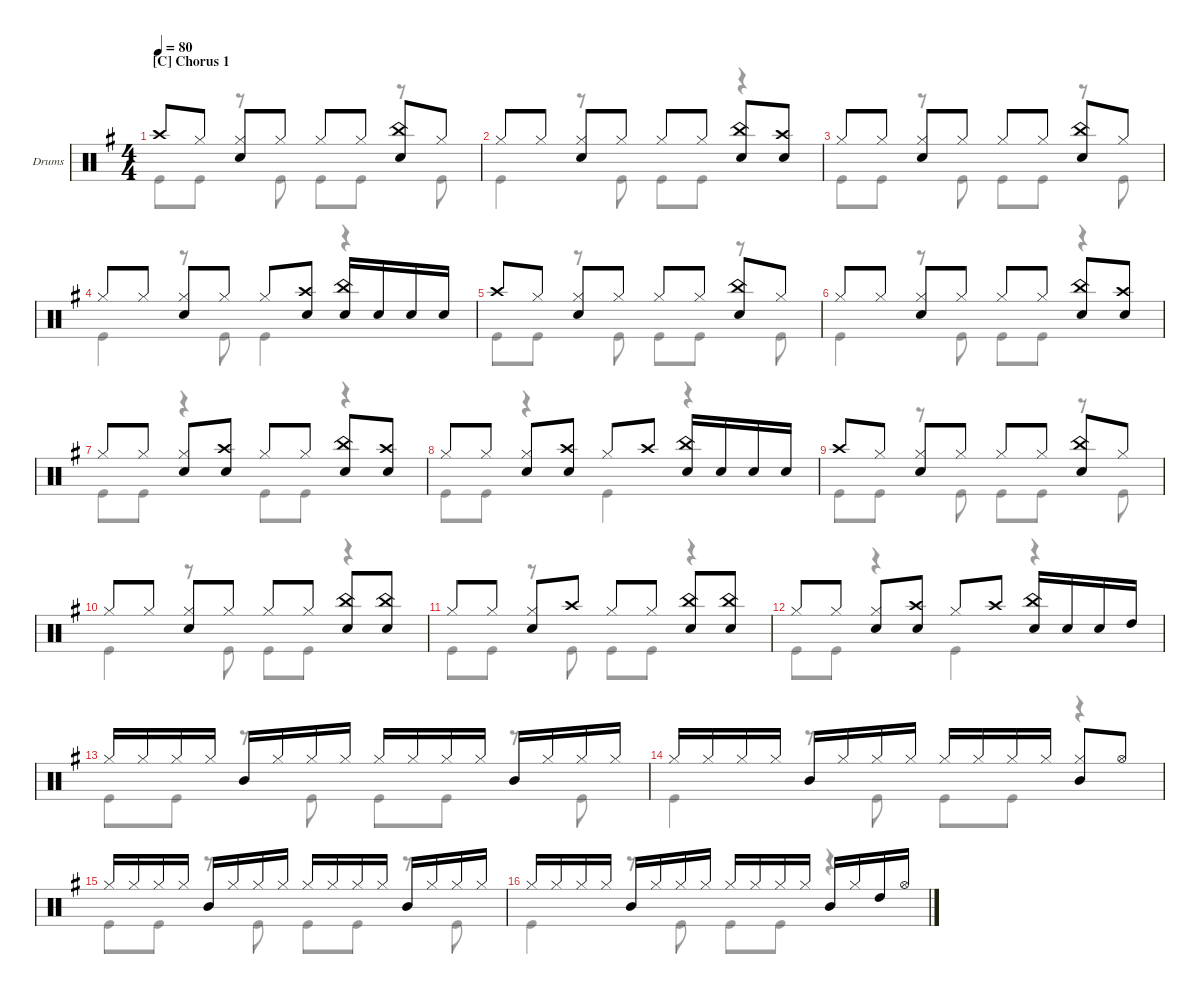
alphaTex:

\hideDynamics
\bracketExtendMode nobrackets
\firstSystemTrackNameOrientation horizontal
\otherSystemsTrackNameOrientation horizontal
\track ("Drums" "Drums") {multiBarRest instrument percussion}
\staff {score}
\articulation defaults
\voice
\ts (4 4)
\section ("C" "Chorus 1")
\tempo 80
\clef neutral
\ks g "Crash high (hit)".8{dy f} "Hi-Hat (closed)".8
("Hi-Hat (closed)" "Snare (hit) 2").8 "Hi-Hat (closed)".8 "Hi-Hat (closed)".8 "Hi-Hat (closed)".8 ("China (hit)" "Snare (hit) 2").8 "Hi-Hat (closed)".8 |
"Hi-Hat (closed)".8 "Hi-Hat (closed)".8 ("Hi-Hat (closed)" "Snare (hit) 2").8 "Hi-Hat (closed)".8 "Hi-Hat (closed)".8 "Hi-Hat (closed)".8 ("China (hit)" "Snare (hit) 2").8 ("Snare (hit) 2" "Crash high (hit)").8 |
"Hi-Hat (closed)".8 "Hi-Hat (closed)".8 ("Hi-Hat (closed)" "Snare (hit) 2").8 "Hi-Hat (closed)".8 "Hi-Hat (closed)".8 "Hi-Hat (closed)".8 ("China (hit)" "Snare (hit) 2").8 "Hi-Hat (closed)".8 |
"Hi-Hat (closed)".8 "Hi-Hat (closed)".8 ("Hi-Hat (closed)" "Snare (hit) 2").8 "Hi-Hat (closed)".8 "Hi-Hat (closed)".8 ("Snare (hit) 2" "Crash high (hit)").8 ("Snare (hit) 2" "China (hit)").16 "Snare (hit) 2".16 "Snare (hit) 2".16 "Snare (hit) 2".16 |
"Crash high (hit)".8 "Hi-Hat (closed)".8 ("Hi-Hat (closed)" "Snare (hit) 2").8 "Hi-Hat (closed)".8 "Hi-Hat (closed)".8 "Hi-Hat (closed)".8 ("China (hit)" "Snare (hit) 2").8 "Hi-Hat (closed)".8 |
"Hi-Hat (closed)".8 "Hi-Hat (closed)".8 ("Hi-Hat (closed)" "Snare (hit) 2").8 "Hi-Hat (closed)".8 "Hi-Hat (closed)".8 "Hi-Hat (closed)".8 ("China (hit)" "Snare (hit) 2").8 ("Snare (hit) 2" "Crash high (hit)").8 |
"Hi-Hat (closed)".8 "Hi-Hat (closed)".8 ("Hi-Hat (closed)" "Snare (hit) 2").8 ("Snare (hit) 2" "Crash high (hit)").8 "Hi-Hat (closed)".8 "Hi-Hat (closed)".8 ("China (hit)" "Snare (hit) 2").8 ("Snare (hit) 2" "Crash high (hit)").8 |
"Hi-Hat (closed)".8 "Hi-Hat (closed)".8 ("Hi-Hat (closed)" "Snare (hit) 2").8 ("Snare (hit) 2" "Crash high (hit)").8 "Hi-Hat (closed)".8 "Crash high (hit)".8 ("Snare (hit) 2" "China (hit)").16 "Snare (hit) 2".16 "Snare (hit) 2".16 "Snare (hit) 2".16 |
"Crash high (hit)".8 "Hi-Hat (closed)".8 ("Hi-Hat (closed)" "Snare (hit) 2").8 "Hi-Hat (closed)".8 "Hi-Hat (closed)".8 "Hi-Hat (closed)".8 ("China (hit)" "Snare (hit) 2").8 "Hi-Hat (closed)".8 |
"Hi-Hat (closed)".8 "Hi-Hat (closed)".8 ("Hi-Hat (closed)" "Snare (hit) 2").8 "Hi-Hat (closed)".8 "Hi-Hat (closed)".8 "Hi-Hat (closed)".8 ("China (hit)" "Snare (hit) 2").8 ("Snare (hit) 2" "China (hit)").8 |
"Hi-Hat (closed)".8 "Hi-Hat (closed)".8 ("Hi-Hat (closed)" "Snare (hit) 2").8 "Crash high (hit)".8 "Hi-Hat (closed)".8 "Hi-Hat (closed)".8 ("China (hit)" "Snare (hit) 2").8 ("Snare (hit) 2" "China (hit)").8 |
"Hi-Hat (closed)".8 "Hi-Hat (closed)".8 ("Hi-Hat (closed)" "Snare (hit) 2").8 ("Snare (hit) 2" "Crash high (hit)").8 "Hi-Hat (closed)".8 "Crash high (hit)".8 ("Snare (hit) 2" "China (hit)").16 "Snare (hit) 2".16 "Snare (hit) 2".16{dy mf} "High Tom (hit)".16{dy f} |
"Hi-Hat (closed)".16 "Hi-Hat (closed)".16 "Hi-Hat (closed)".16 "Hi-Hat (closed)".16 "Mid Tom (hit)".16 "Hi-Hat (closed)".16 "Hi-Hat (closed)".16 "Hi-Hat (closed)".16 "Hi-Hat (closed)".16 "Hi-Hat (closed)".16 "Hi-Hat (closed)".16 "Hi-Hat (closed)".16 "Mid Tom (hit)".16 "Hi-Hat (closed)".16 "Hi-Hat (closed)".16 "Hi-Hat (closed)".16 |
"Hi-Hat (closed)".16 "Hi-Hat (closed)".16 "Hi-Hat (closed)".16 "Hi-Hat (closed)".16 "Mid Tom (hit)".16 "Hi-Hat (closed)".16 "Hi-Hat (closed)".16 "Hi-Hat (closed)".16 "Hi-Hat (closed)".16 "Hi-Hat (closed)".16 "Hi-Hat (closed)".16 "Hi-Hat (closed)".16 ("Hi-Hat (closed)" "Mid Tom (hit)").8 "Hi-Hat (open)".8 |
"Hi-Hat (closed)".16 "Hi-Hat (closed)".16 "Hi-Hat (closed)".16 "Hi-Hat (closed)".16 "Mid Tom (hit)".16 "Hi-Hat (closed)".16 "Hi-Hat (closed)".16 "Hi-Hat (closed)".16 "Hi-Hat (closed)".16 "Hi-Hat (closed)".16 "Hi-Hat (closed)".16 "Hi-Hat (closed)".16 "Mid Tom (hit)".16 "Hi-Hat (closed)".16 "Hi-Hat (closed)".16 "Hi-Hat (closed)".16 |
"Hi-Hat (closed)".16 "Hi-Hat (closed)".16 "Hi-Hat (closed)".16 "Hi-Hat (closed)".16 "Mid Tom (hit)".16 "Hi-Hat (closed)".16 "Hi-Hat (closed)".16 "Hi-Hat (closed)".16 "Hi-Hat (closed)".16 "Hi-Hat (closed)".16 "Hi-Hat (closed)".16 "Hi-Hat (closed)".16 "Mid Tom (hit)".16 "Hi-Hat (closed)".16 "High Tom (hit)".16 "Hi-Hat (open)".16
\voice
\clef neutral
\ottava regular
\simile none
\ks g "Kick (hit)".8{dy mf} "Kick (hit)".8
r.8 "Kick (hit)".8 "Kick (hit)".8 "Kick (hit)".8 r.8 "Kick (hit)".8 |
"Kick (hit)".4 r.8 "Kick (hit)".8 "Kick (hit)".8 "Kick (hit)".8 r.4 |
"Kick (hit)".8 "Kick (hit)".8 r.8 "Kick (hit)".8 "Kick (hit)".8 "Kick (hit)".8 r.8 "Kick (hit)".8 |
"Kick (hit)".4 r.8 "Kick (hit)".8 "Kick (hit)".4 r.4 |
"Kick (hit)".8 "Kick (hit)".8 r.8 "Kick (hit)".8 "Kick (hit)".8 "Kick (hit)".8 r.8 "Kick (hit)".8 |
"Kick (hit)".4 r.8 "Kick (hit)".8 "Kick (hit)".8 "Kick (hit)".8 r.4 |
"Kick (hit)".8 "Kick (hit)".8 r.4 "Kick (hit)".8 "Kick (hit)".8 r.4 |
"Kick (hit)".8 "Kick (hit)".8 r.4 "Kick (hit)".4 r.4 |
"Kick (hit)".8 "Kick (hit)".8 r.8 "Kick (hit)".8 "Kick (hit)".8 "Kick (hit)".8 r.8 "Kick (hit)".8 |
"Kick (hit)".4 r.8 "Kick (hit)".8 "Kick (hit)".8 "Kick (hit)".8 r.4 |
"Kick (hit)".8 "Kick (hit)".8 r.8 "Kick (hit)".8 "Kick (hit)".8 "Kick (hit)".8 r.4 |
"Kick (hit)".8 "Kick (hit)".8 r.4 "Kick (hit)".4 r.4 |
"Kick (hit)".8 "Kick (hit)".8 r.8 "Kick (hit)".8 "Kick (hit)".8 "Kick (hit)".8 r.8 "Kick (hit)".8 |
"Kick (hit)".4 r.8 "Kick (hit)".8 "Kick (hit)".8 "Kick (hit)".8 r.4 |
"Kick (hit)".8 "Kick (hit)".8 r.8 "Kick (hit)".8 "Kick (hit)".8 "Kick (hit)".8 r.8 "Kick (hit)".8 |
"Kick (hit)".4 r.8 "Kick (hit)".8 "Kick (hit)".8 "Kick (hit)".8 r.4
